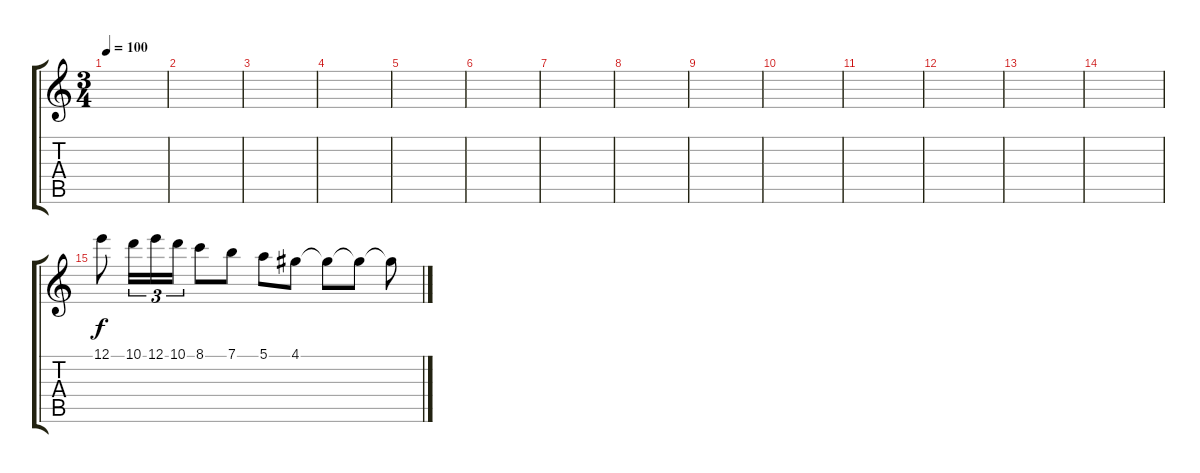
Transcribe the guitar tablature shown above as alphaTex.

\track "" {instrument acousticguitarnylon}
\staff {score tabs}
\tuning (E4 B3 G3 D3 A2 E2) {hide}
\ts (3 4)
\tempo 100
\clef g2
\ks c
|
|
|
|
|
|
|
|
|
|
|
|
|
|
12.1.8 10.1.16{tu (3 2)} 12.1.16{tu (3 2)} 10.1.16{tu (3 2)} 8.1.8 7.1.8 5.1.8 4.1.8 4.1{t}.8 4.1{t}.8 4.1{t}.8
